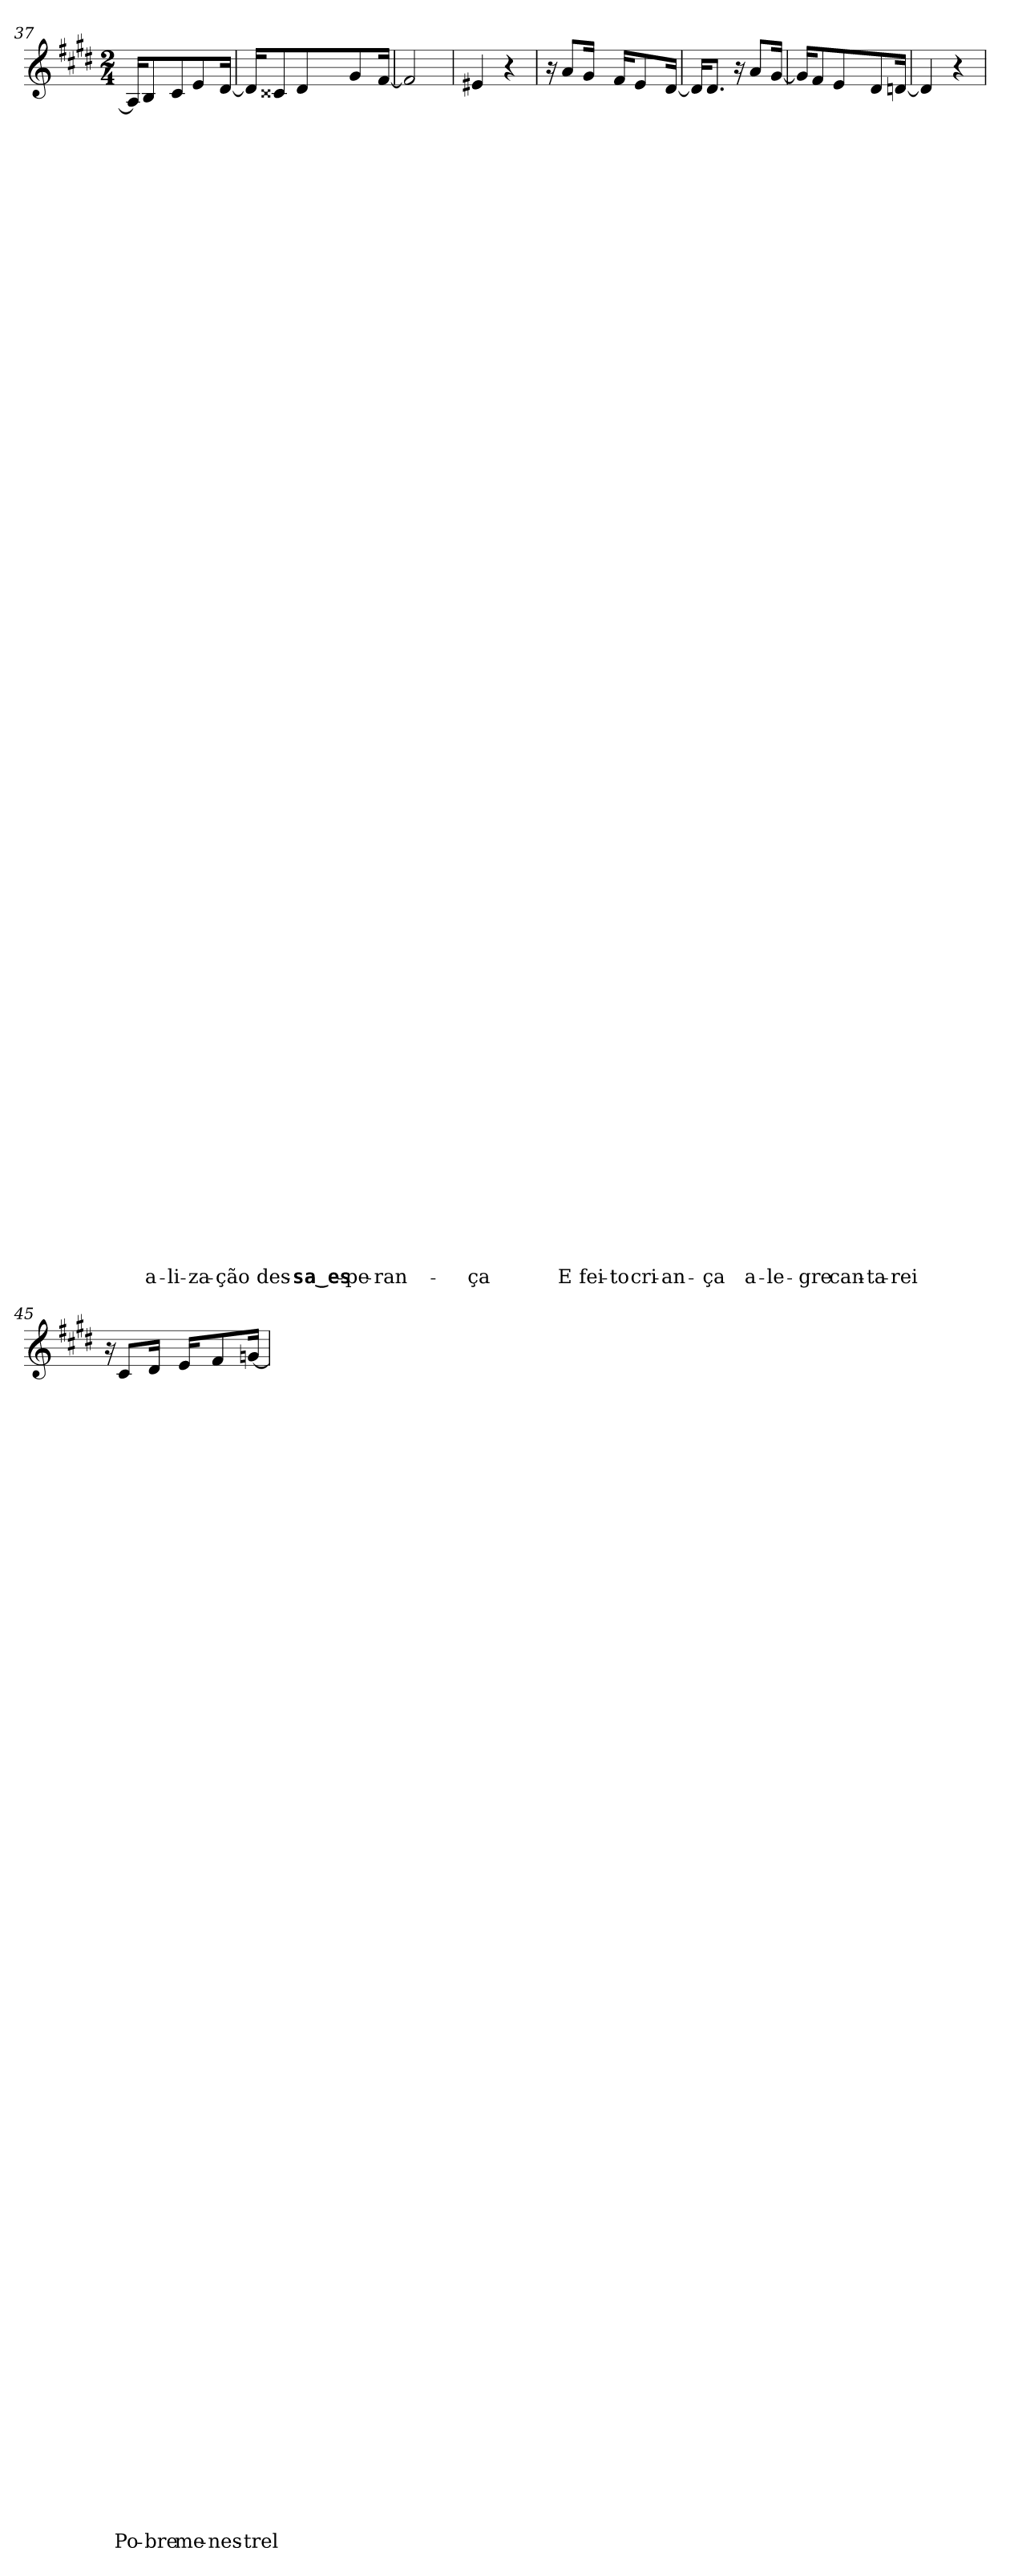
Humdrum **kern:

**kern	**text	**text	**text	**text	**text	**text	**text	**text	**text	**text	**text	**text	**text	**text	**text	**text	**text	**text	**text	**text	**text	**text	**text	**text	**text	**text	**text	**text	**text	**text	**text	**text	**text	**text	**text	**text	**text	**text	**text	**text	**text	**text	**text	**text	**text	**text	**text	**text	**text	**text	**text	**text	**text	**text	**text	**text	**text	**text	**text	**text	**text
*part1	*part1	*part1	*part1	*part1	*part1	*part1	*part1	*part1	*part1	*part1	*part1	*part1	*part1	*part1	*part1	*part1	*part1	*part1	*part1	*part1	*part1	*part1	*part1	*part1	*part1	*part1	*part1	*part1	*part1	*part1	*part1	*part1	*part1	*part1	*part1	*part1	*part1	*part1	*part1	*part1	*part1	*part1	*part1	*part1	*part1	*part1	*part1	*part1	*part1	*part1	*part1	*part1	*part1	*part1	*part1	*part1	*part1	*part1	*part1	*part1	*part1
*staff1	*staff1	*staff1	*staff1	*staff1	*staff1	*staff1	*staff1	*staff1	*staff1	*staff1	*staff1	*staff1	*staff1	*staff1	*staff1	*staff1	*staff1	*staff1	*staff1	*staff1	*staff1	*staff1	*staff1	*staff1	*staff1	*staff1	*staff1	*staff1	*staff1	*staff1	*staff1	*staff1	*staff1	*staff1	*staff1	*staff1	*staff1	*staff1	*staff1	*staff1	*staff1	*staff1	*staff1	*staff1	*staff1	*staff1	*staff1	*staff1	*staff1	*staff1	*staff1	*staff1	*staff1	*staff1	*staff1	*staff1	*staff1	*staff1	*staff1	*staff1	*staff1
!!LO:LB:g=z
*clefG2	*	*	*	*	*	*	*	*	*	*	*	*	*	*	*	*	*	*	*	*	*	*	*	*	*	*	*	*	*	*	*	*	*	*	*	*	*	*	*	*	*	*	*	*	*	*	*	*	*	*	*	*	*	*	*	*	*	*	*	*	*
*k[f#c#g#d#]	*	*	*	*	*	*	*	*	*	*	*	*	*	*	*	*	*	*	*	*	*	*	*	*	*	*	*	*	*	*	*	*	*	*	*	*	*	*	*	*	*	*	*	*	*	*	*	*	*	*	*	*	*	*	*	*	*	*	*	*	*
*E:	*	*	*	*	*	*	*	*	*	*	*	*	*	*	*	*	*	*	*	*	*	*	*	*	*	*	*	*	*	*	*	*	*	*	*	*	*	*	*	*	*	*	*	*	*	*	*	*	*	*	*	*	*	*	*	*	*	*	*	*	*
*M2/4	*	*	*	*	*	*	*	*	*	*	*	*	*	*	*	*	*	*	*	*	*	*	*	*	*	*	*	*	*	*	*	*	*	*	*	*	*	*	*	*	*	*	*	*	*	*	*	*	*	*	*	*	*	*	*	*	*	*	*	*	*
=37	=37	=37	=37	=37	=37	=37	=37	=37	=37	=37	=37	=37	=37	=37	=37	=37	=37	=37	=37	=37	=37	=37	=37	=37	=37	=37	=37	=37	=37	=37	=37	=37	=37	=37	=37	=37	=37	=37	=37	=37	=37	=37	=37	=37	=37	=37	=37	=37	=37	=37	=37	=37	=37	=37	=37	=37	=37	=37	=37	=37	=37
16A/KL]	.	.	.	.	.	.	.	.	.	.	.	.	.	.	.	.	.	.	.	.	.	.	.	.	.	.	.	.	.	.	.	.	.	.	.	.	.	.	.	.	.	.	.	.	.	.	.	.	.	.	.	.	.	.	.	.	.	.	.	.	.
!	!	!	!	!	!	!	!	!	!	!	!	!	!	!	!	!	!	!	!	!	!	!	!	!	!	!	!	!	!	!	!	!	!	!	!	!	!	!	!	!	!	!	!	!	!	!	!	!	!	!	!	!	!	!	!	!	!	!	!	!	!LO:LY:b
8B/	.	.	.	.	.	.	.	.	.	.	.	.	.	.	.	.	.	.	.	.	.	.	.	.	.	.	.	.	.	.	.	.	.	.	.	.	.	.	.	.	.	.	.	.	.	.	.	.	.	.	.	.	.	.	.	.	.	.	.	.	-a-
!	!	!	!	!	!	!	!	!	!	!	!	!	!	!	!	!	!	!	!	!	!	!	!	!	!	!	!	!	!	!	!	!	!	!	!	!	!	!	!	!	!	!	!	!	!	!	!	!	!	!	!	!	!	!	!	!	!	!	!	!	!LO:LY:b
8c#/	.	.	.	.	.	.	.	.	.	.	.	.	.	.	.	.	.	.	.	.	.	.	.	.	.	.	.	.	.	.	.	.	.	.	.	.	.	.	.	.	.	.	.	.	.	.	.	.	.	.	.	.	.	.	.	.	.	.	.	.	-li-
!	!	!	!	!	!	!	!	!	!	!	!	!	!	!	!	!	!	!	!	!	!	!	!	!	!	!	!	!	!	!	!	!	!	!	!	!	!	!	!	!	!	!	!	!	!	!	!	!	!	!	!	!	!	!	!	!	!	!	!	!	!LO:LY:b
8e/	.	.	.	.	.	.	.	.	.	.	.	.	.	.	.	.	.	.	.	.	.	.	.	.	.	.	.	.	.	.	.	.	.	.	.	.	.	.	.	.	.	.	.	.	.	.	.	.	.	.	.	.	.	.	.	.	.	.	.	.	-za-
!	!	!	!	!	!	!	!	!	!	!	!	!	!	!	!	!	!	!	!	!	!	!	!	!	!	!	!	!	!	!	!	!	!	!	!	!	!	!	!	!	!	!	!	!	!	!	!	!	!	!	!	!	!	!	!	!	!	!	!	!	!LO:LY:b
[16d#/Jk	.	.	.	.	.	.	.	.	.	.	.	.	.	.	.	.	.	.	.	.	.	.	.	.	.	.	.	.	.	.	.	.	.	.	.	.	.	.	.	.	.	.	.	.	.	.	.	.	.	.	.	.	.	.	.	.	.	.	.	.	-ção
=38	=38	=38	=38	=38	=38	=38	=38	=38	=38	=38	=38	=38	=38	=38	=38	=38	=38	=38	=38	=38	=38	=38	=38	=38	=38	=38	=38	=38	=38	=38	=38	=38	=38	=38	=38	=38	=38	=38	=38	=38	=38	=38	=38	=38	=38	=38	=38	=38	=38	=38	=38	=38	=38	=38	=38	=38	=38	=38	=38	=38	=38
16d#/KL]	.	.	.	.	.	.	.	.	.	.	.	.	.	.	.	.	.	.	.	.	.	.	.	.	.	.	.	.	.	.	.	.	.	.	.	.	.	.	.	.	.	.	.	.	.	.	.	.	.	.	.	.	.	.	.	.	.	.	.	.	.
!	!	!	!	!	!	!	!	!	!	!	!	!	!	!	!	!	!	!	!	!	!	!	!	!	!	!	!	!	!	!	!	!	!	!	!	!	!	!	!	!	!	!	!	!	!	!	!	!	!	!	!	!	!	!	!	!	!	!	!	!	!LO:LY:b
8c##X/	.	.	.	.	.	.	.	.	.	.	.	.	.	.	.	.	.	.	.	.	.	.	.	.	.	.	.	.	.	.	.	.	.	.	.	.	.	.	.	.	.	.	.	.	.	.	.	.	.	.	.	.	.	.	.	.	.	.	.	.	des-
!	!	!	!	!	!	!	!	!	!	!	!	!	!	!	!	!	!	!	!	!	!	!	!	!	!	!	!	!	!	!	!	!	!	!	!	!	!	!	!	!	!	!	!	!	!	!	!	!	!	!	!	!	!	!	!	!	!	!	!	!	!LO:LY:b
8d#/	.	.	.	.	.	.	.	.	.	.	.	.	.	.	.	.	.	.	.	.	.	.	.	.	.	.	.	.	.	.	.	.	.	.	.	.	.	.	.	.	.	.	.	.	.	.	.	.	.	.	.	.	.	.	.	.	.	.	.	.	-sa‿es-
!	!	!	!	!	!	!	!	!	!	!	!	!	!	!	!	!	!	!	!	!	!	!	!	!	!	!	!	!	!	!	!	!	!	!	!	!	!	!	!	!	!	!	!	!	!	!	!	!	!	!	!	!	!	!	!	!	!	!	!	!	!LO:LY:b
8g#/	.	.	.	.	.	.	.	.	.	.	.	.	.	.	.	.	.	.	.	.	.	.	.	.	.	.	.	.	.	.	.	.	.	.	.	.	.	.	.	.	.	.	.	.	.	.	.	.	.	.	.	.	.	.	.	.	.	.	.	.	-pe-
!	!	!	!	!	!	!	!	!	!	!	!	!	!	!	!	!	!	!	!	!	!	!	!	!	!	!	!	!	!	!	!	!	!	!	!	!	!	!	!	!	!	!	!	!	!	!	!	!	!	!	!	!	!	!	!	!	!	!	!	!	!LO:LY:b
[16f#/Jk	.	.	.	.	.	.	.	.	.	.	.	.	.	.	.	.	.	.	.	.	.	.	.	.	.	.	.	.	.	.	.	.	.	.	.	.	.	.	.	.	.	.	.	.	.	.	.	.	.	.	.	.	.	.	.	.	.	.	.	.	-ran-
=39	=39	=39	=39	=39	=39	=39	=39	=39	=39	=39	=39	=39	=39	=39	=39	=39	=39	=39	=39	=39	=39	=39	=39	=39	=39	=39	=39	=39	=39	=39	=39	=39	=39	=39	=39	=39	=39	=39	=39	=39	=39	=39	=39	=39	=39	=39	=39	=39	=39	=39	=39	=39	=39	=39	=39	=39	=39	=39	=39	=39	=39
2f#/]	.	.	.	.	.	.	.	.	.	.	.	.	.	.	.	.	.	.	.	.	.	.	.	.	.	.	.	.	.	.	.	.	.	.	.	.	.	.	.	.	.	.	.	.	.	.	.	.	.	.	.	.	.	.	.	.	.	.	.	.	.
=40	=40	=40	=40	=40	=40	=40	=40	=40	=40	=40	=40	=40	=40	=40	=40	=40	=40	=40	=40	=40	=40	=40	=40	=40	=40	=40	=40	=40	=40	=40	=40	=40	=40	=40	=40	=40	=40	=40	=40	=40	=40	=40	=40	=40	=40	=40	=40	=40	=40	=40	=40	=40	=40	=40	=40	=40	=40	=40	=40	=40	=40
!	!	!	!	!	!	!	!	!	!	!	!	!	!	!	!	!	!	!	!	!	!	!	!	!	!	!	!	!	!	!	!	!	!	!	!	!	!	!	!	!	!	!	!	!	!	!	!	!	!	!	!	!	!	!	!	!	!	!	!	!	!LO:LY:b
4e#X/	.	.	.	.	.	.	.	.	.	.	.	.	.	.	.	.	.	.	.	.	.	.	.	.	.	.	.	.	.	.	.	.	.	.	.	.	.	.	.	.	.	.	.	.	.	.	.	.	.	.	.	.	.	.	.	.	.	.	.	.	-ça
4r	.	.	.	.	.	.	.	.	.	.	.	.	.	.	.	.	.	.	.	.	.	.	.	.	.	.	.	.	.	.	.	.	.	.	.	.	.	.	.	.	.	.	.	.	.	.	.	.	.	.	.	.	.	.	.	.	.	.	.	.	.
=41	=41	=41	=41	=41	=41	=41	=41	=41	=41	=41	=41	=41	=41	=41	=41	=41	=41	=41	=41	=41	=41	=41	=41	=41	=41	=41	=41	=41	=41	=41	=41	=41	=41	=41	=41	=41	=41	=41	=41	=41	=41	=41	=41	=41	=41	=41	=41	=41	=41	=41	=41	=41	=41	=41	=41	=41	=41	=41	=41	=41	=41
16r	.	.	.	.	.	.	.	.	.	.	.	.	.	.	.	.	.	.	.	.	.	.	.	.	.	.	.	.	.	.	.	.	.	.	.	.	.	.	.	.	.	.	.	.	.	.	.	.	.	.	.	.	.	.	.	.	.	.	.	.	.
!	!	!	!	!	!	!	!	!	!	!	!	!	!	!	!	!	!	!	!	!	!	!	!	!	!	!	!	!	!	!	!	!	!	!	!	!	!	!	!	!	!	!	!	!	!	!	!	!	!	!	!	!	!	!	!	!	!	!	!	!	!LO:LY:b
8a/L	.	.	.	.	.	.	.	.	.	.	.	.	.	.	.	.	.	.	.	.	.	.	.	.	.	.	.	.	.	.	.	.	.	.	.	.	.	.	.	.	.	.	.	.	.	.	.	.	.	.	.	.	.	.	.	.	.	.	.	.	E
!	!	!	!	!	!	!	!	!	!	!	!	!	!	!	!	!	!	!	!	!	!	!	!	!	!	!	!	!	!	!	!	!	!	!	!	!	!	!	!	!	!	!	!	!	!	!	!	!	!	!	!	!	!	!	!	!	!	!	!	!	!LO:LY:b
16g#/Jk	.	.	.	.	.	.	.	.	.	.	.	.	.	.	.	.	.	.	.	.	.	.	.	.	.	.	.	.	.	.	.	.	.	.	.	.	.	.	.	.	.	.	.	.	.	.	.	.	.	.	.	.	.	.	.	.	.	.	.	.	fei-
!	!	!	!	!	!	!	!	!	!	!	!	!	!	!	!	!	!	!	!	!	!	!	!	!	!	!	!	!	!	!	!	!	!	!	!	!	!	!	!	!	!	!	!	!	!	!	!	!	!	!	!	!	!	!	!	!	!	!	!	!	!LO:LY:b
16f#/KL	.	.	.	.	.	.	.	.	.	.	.	.	.	.	.	.	.	.	.	.	.	.	.	.	.	.	.	.	.	.	.	.	.	.	.	.	.	.	.	.	.	.	.	.	.	.	.	.	.	.	.	.	.	.	.	.	.	.	.	.	-to
!	!	!	!	!	!	!	!	!	!	!	!	!	!	!	!	!	!	!	!	!	!	!	!	!	!	!	!	!	!	!	!	!	!	!	!	!	!	!	!	!	!	!	!	!	!	!	!	!	!	!	!	!	!	!	!	!	!	!	!	!	!LO:LY:b
8e/	.	.	.	.	.	.	.	.	.	.	.	.	.	.	.	.	.	.	.	.	.	.	.	.	.	.	.	.	.	.	.	.	.	.	.	.	.	.	.	.	.	.	.	.	.	.	.	.	.	.	.	.	.	.	.	.	.	.	.	.	cri-
!	!	!	!	!	!	!	!	!	!	!	!	!	!	!	!	!	!	!	!	!	!	!	!	!	!	!	!	!	!	!	!	!	!	!	!	!	!	!	!	!	!	!	!	!	!	!	!	!	!	!	!	!	!	!	!	!	!	!	!	!	!LO:LY:b
[16d#/Jk	.	.	.	.	.	.	.	.	.	.	.	.	.	.	.	.	.	.	.	.	.	.	.	.	.	.	.	.	.	.	.	.	.	.	.	.	.	.	.	.	.	.	.	.	.	.	.	.	.	.	.	.	.	.	.	.	.	.	.	.	-an-
=42	=42	=42	=42	=42	=42	=42	=42	=42	=42	=42	=42	=42	=42	=42	=42	=42	=42	=42	=42	=42	=42	=42	=42	=42	=42	=42	=42	=42	=42	=42	=42	=42	=42	=42	=42	=42	=42	=42	=42	=42	=42	=42	=42	=42	=42	=42	=42	=42	=42	=42	=42	=42	=42	=42	=42	=42	=42	=42	=42	=42	=42
16d#/KL]	.	.	.	.	.	.	.	.	.	.	.	.	.	.	.	.	.	.	.	.	.	.	.	.	.	.	.	.	.	.	.	.	.	.	.	.	.	.	.	.	.	.	.	.	.	.	.	.	.	.	.	.	.	.	.	.	.	.	.	.	.
!	!	!	!	!	!	!	!	!	!	!	!	!	!	!	!	!	!	!	!	!	!	!	!	!	!	!	!	!	!	!	!	!	!	!	!	!	!	!	!	!	!	!	!	!	!	!	!	!	!	!	!	!	!	!	!	!	!	!	!	!	!LO:LY:b
8.d#/J	.	.	.	.	.	.	.	.	.	.	.	.	.	.	.	.	.	.	.	.	.	.	.	.	.	.	.	.	.	.	.	.	.	.	.	.	.	.	.	.	.	.	.	.	.	.	.	.	.	.	.	.	.	.	.	.	.	.	.	.	-ça
16r	.	.	.	.	.	.	.	.	.	.	.	.	.	.	.	.	.	.	.	.	.	.	.	.	.	.	.	.	.	.	.	.	.	.	.	.	.	.	.	.	.	.	.	.	.	.	.	.	.	.	.	.	.	.	.	.	.	.	.	.	.
!	!	!	!	!	!	!	!	!	!	!	!	!	!	!	!	!	!	!	!	!	!	!	!	!	!	!	!	!	!	!	!	!	!	!	!	!	!	!	!	!	!	!	!	!	!	!	!	!	!	!	!	!	!	!	!	!	!	!	!	!	!LO:LY:b
8a/L	.	.	.	.	.	.	.	.	.	.	.	.	.	.	.	.	.	.	.	.	.	.	.	.	.	.	.	.	.	.	.	.	.	.	.	.	.	.	.	.	.	.	.	.	.	.	.	.	.	.	.	.	.	.	.	.	.	.	.	.	a-
!	!	!	!	!	!	!	!	!	!	!	!	!	!	!	!	!	!	!	!	!	!	!	!	!	!	!	!	!	!	!	!	!	!	!	!	!	!	!	!	!	!	!	!	!	!	!	!	!	!	!	!	!	!	!	!	!	!	!	!	!	!LO:LY:b
[16g#/Jk	.	.	.	.	.	.	.	.	.	.	.	.	.	.	.	.	.	.	.	.	.	.	.	.	.	.	.	.	.	.	.	.	.	.	.	.	.	.	.	.	.	.	.	.	.	.	.	.	.	.	.	.	.	.	.	.	.	.	.	.	-le-
!!LO:LB:g=z
=43	=43	=43	=43	=43	=43	=43	=43	=43	=43	=43	=43	=43	=43	=43	=43	=43	=43	=43	=43	=43	=43	=43	=43	=43	=43	=43	=43	=43	=43	=43	=43	=43	=43	=43	=43	=43	=43	=43	=43	=43	=43	=43	=43	=43	=43	=43	=43	=43	=43	=43	=43	=43	=43	=43	=43	=43	=43	=43	=43	=43	=43
16g#/KL]	.	.	.	.	.	.	.	.	.	.	.	.	.	.	.	.	.	.	.	.	.	.	.	.	.	.	.	.	.	.	.	.	.	.	.	.	.	.	.	.	.	.	.	.	.	.	.	.	.	.	.	.	.	.	.	.	.	.	.	.	.
!	!	!	!	!	!	!	!	!	!	!	!	!	!	!	!	!	!	!	!	!	!	!	!	!	!	!	!	!	!	!	!	!	!	!	!	!	!	!	!	!	!	!	!	!	!	!	!	!	!	!	!	!	!	!	!	!	!	!	!	!	!LO:LY:b
8f#/	.	.	.	.	.	.	.	.	.	.	.	.	.	.	.	.	.	.	.	.	.	.	.	.	.	.	.	.	.	.	.	.	.	.	.	.	.	.	.	.	.	.	.	.	.	.	.	.	.	.	.	.	.	.	.	.	.	.	.	.	-gre
!	!	!	!	!	!	!	!	!	!	!	!	!	!	!	!	!	!	!	!	!	!	!	!	!	!	!	!	!	!	!	!	!	!	!	!	!	!	!	!	!	!	!	!	!	!	!	!	!	!	!	!	!	!	!	!	!	!	!	!	!	!LO:LY:b
8e/	.	.	.	.	.	.	.	.	.	.	.	.	.	.	.	.	.	.	.	.	.	.	.	.	.	.	.	.	.	.	.	.	.	.	.	.	.	.	.	.	.	.	.	.	.	.	.	.	.	.	.	.	.	.	.	.	.	.	.	.	can-
!	!	!	!	!	!	!	!	!	!	!	!	!	!	!	!	!	!	!	!	!	!	!	!	!	!	!	!	!	!	!	!	!	!	!	!	!	!	!	!	!	!	!	!	!	!	!	!	!	!	!	!	!	!	!	!	!	!	!	!	!	!LO:LY:b
8d#/	.	.	.	.	.	.	.	.	.	.	.	.	.	.	.	.	.	.	.	.	.	.	.	.	.	.	.	.	.	.	.	.	.	.	.	.	.	.	.	.	.	.	.	.	.	.	.	.	.	.	.	.	.	.	.	.	.	.	.	.	-ta-
!	!	!	!	!	!	!	!	!	!	!	!	!	!	!	!	!	!	!	!	!	!	!	!	!	!	!	!	!	!	!	!	!	!	!	!	!	!	!	!	!	!	!	!	!	!	!	!	!	!	!	!	!	!	!	!	!	!	!	!	!	!LO:LY:b
[16dn/Jk	.	.	.	.	.	.	.	.	.	.	.	.	.	.	.	.	.	.	.	.	.	.	.	.	.	.	.	.	.	.	.	.	.	.	.	.	.	.	.	.	.	.	.	.	.	.	.	.	.	.	.	.	.	.	.	.	.	.	.	.	-rei
=44	=44	=44	=44	=44	=44	=44	=44	=44	=44	=44	=44	=44	=44	=44	=44	=44	=44	=44	=44	=44	=44	=44	=44	=44	=44	=44	=44	=44	=44	=44	=44	=44	=44	=44	=44	=44	=44	=44	=44	=44	=44	=44	=44	=44	=44	=44	=44	=44	=44	=44	=44	=44	=44	=44	=44	=44	=44	=44	=44	=44	=44
4d/]	.	.	.	.	.	.	.	.	.	.	.	.	.	.	.	.	.	.	.	.	.	.	.	.	.	.	.	.	.	.	.	.	.	.	.	.	.	.	.	.	.	.	.	.	.	.	.	.	.	.	.	.	.	.	.	.	.	.	.	.	.
4r	.	.	.	.	.	.	.	.	.	.	.	.	.	.	.	.	.	.	.	.	.	.	.	.	.	.	.	.	.	.	.	.	.	.	.	.	.	.	.	.	.	.	.	.	.	.	.	.	.	.	.	.	.	.	.	.	.	.	.	.	.
=45	=45	=45	=45	=45	=45	=45	=45	=45	=45	=45	=45	=45	=45	=45	=45	=45	=45	=45	=45	=45	=45	=45	=45	=45	=45	=45	=45	=45	=45	=45	=45	=45	=45	=45	=45	=45	=45	=45	=45	=45	=45	=45	=45	=45	=45	=45	=45	=45	=45	=45	=45	=45	=45	=45	=45	=45	=45	=45	=45	=45	=45
16r	.	.	.	.	.	.	.	.	.	.	.	.	.	.	.	.	.	.	.	.	.	.	.	.	.	.	.	.	.	.	.	.	.	.	.	.	.	.	.	.	.	.	.	.	.	.	.	.	.	.	.	.	.	.	.	.	.	.	.	.	.
!	!	!	!	!	!	!	!	!	!	!	!	!	!	!	!	!	!	!	!	!	!	!	!	!	!	!	!	!	!	!	!	!	!	!	!	!	!	!	!	!	!	!	!	!	!	!	!	!	!	!	!	!	!	!	!	!	!	!	!	!	!LO:LY:b
8c#/L	.	.	.	.	.	.	.	.	.	.	.	.	.	.	.	.	.	.	.	.	.	.	.	.	.	.	.	.	.	.	.	.	.	.	.	.	.	.	.	.	.	.	.	.	.	.	.	.	.	.	.	.	.	.	.	.	.	.	.	.	Po-
!	!	!	!	!	!	!	!	!	!	!	!	!	!	!	!	!	!	!	!	!	!	!	!	!	!	!	!	!	!	!	!	!	!	!	!	!	!	!	!	!	!	!	!	!	!	!	!	!	!	!	!	!	!	!	!	!	!	!	!	!	!LO:LY:b
16d#/Jk	.	.	.	.	.	.	.	.	.	.	.	.	.	.	.	.	.	.	.	.	.	.	.	.	.	.	.	.	.	.	.	.	.	.	.	.	.	.	.	.	.	.	.	.	.	.	.	.	.	.	.	.	.	.	.	.	.	.	.	.	-bre
!	!	!	!	!	!	!	!	!	!	!	!	!	!	!	!	!	!	!	!	!	!	!	!	!	!	!	!	!	!	!	!	!	!	!	!	!	!	!	!	!	!	!	!	!	!	!	!	!	!	!	!	!	!	!	!	!	!	!	!	!	!LO:LY:b
16e/KL	.	.	.	.	.	.	.	.	.	.	.	.	.	.	.	.	.	.	.	.	.	.	.	.	.	.	.	.	.	.	.	.	.	.	.	.	.	.	.	.	.	.	.	.	.	.	.	.	.	.	.	.	.	.	.	.	.	.	.	.	me-
!	!	!	!	!	!	!	!	!	!	!	!	!	!	!	!	!	!	!	!	!	!	!	!	!	!	!	!	!	!	!	!	!	!	!	!	!	!	!	!	!	!	!	!	!	!	!	!	!	!	!	!	!	!	!	!	!	!	!	!	!	!LO:LY:b
8f#/	.	.	.	.	.	.	.	.	.	.	.	.	.	.	.	.	.	.	.	.	.	.	.	.	.	.	.	.	.	.	.	.	.	.	.	.	.	.	.	.	.	.	.	.	.	.	.	.	.	.	.	.	.	.	.	.	.	.	.	.	-nes-
!	!	!	!	!	!	!	!	!	!	!	!	!	!	!	!	!	!	!	!	!	!	!	!	!	!	!	!	!	!	!	!	!	!	!	!	!	!	!	!	!	!	!	!	!	!	!	!	!	!	!	!	!	!	!	!	!	!	!	!	!	!LO:LY:b
[16gn/Jk	.	.	.	.	.	.	.	.	.	.	.	.	.	.	.	.	.	.	.	.	.	.	.	.	.	.	.	.	.	.	.	.	.	.	.	.	.	.	.	.	.	.	.	.	.	.	.	.	.	.	.	.	.	.	.	.	.	.	.	.	-trel
=	=	=	=	=	=	=	=	=	=	=	=	=	=	=	=	=	=	=	=	=	=	=	=	=	=	=	=	=	=	=	=	=	=	=	=	=	=	=	=	=	=	=	=	=	=	=	=	=	=	=	=	=	=	=	=	=	=	=	=	=	=
*-	*-	*-	*-	*-	*-	*-	*-	*-	*-	*-	*-	*-	*-	*-	*-	*-	*-	*-	*-	*-	*-	*-	*-	*-	*-	*-	*-	*-	*-	*-	*-	*-	*-	*-	*-	*-	*-	*-	*-	*-	*-	*-	*-	*-	*-	*-	*-	*-	*-	*-	*-	*-	*-	*-	*-	*-	*-	*-	*-	*-	*-
